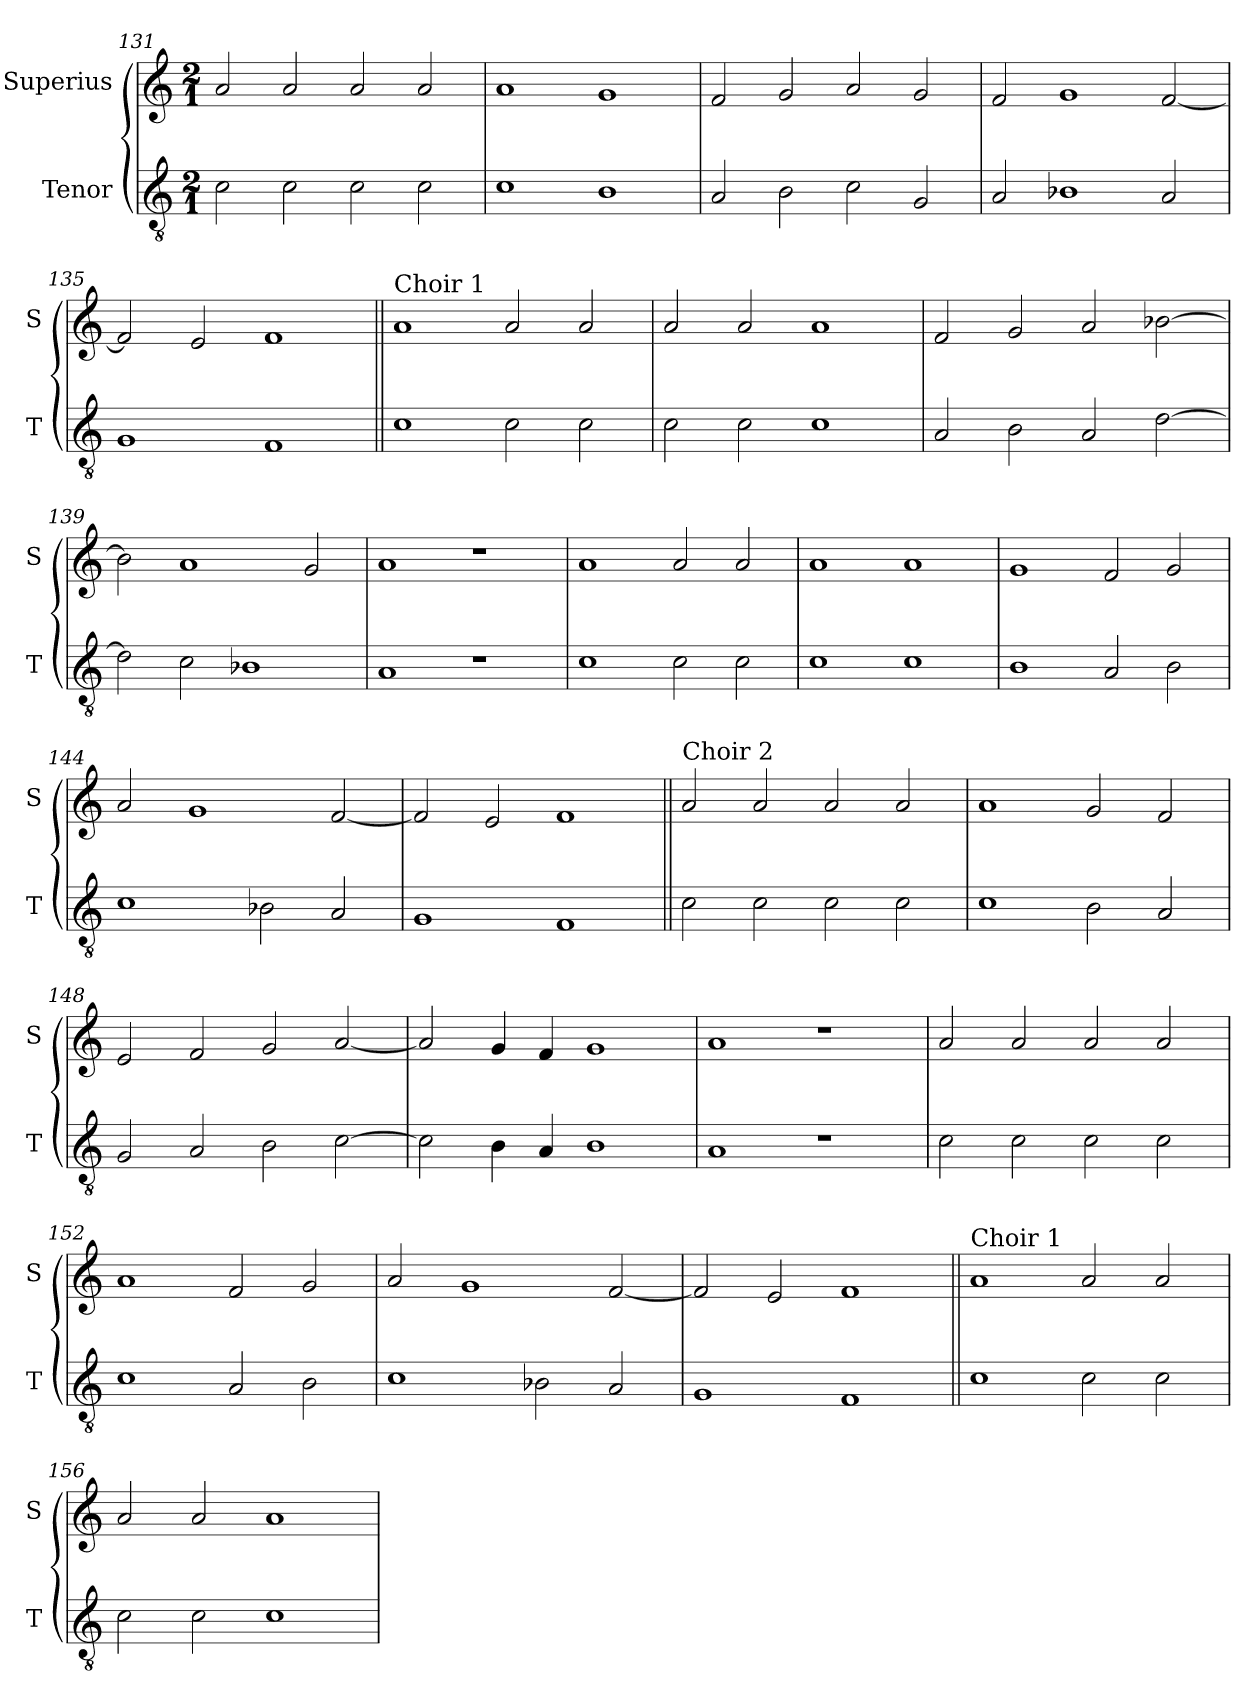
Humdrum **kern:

**kern	**kern
*part2	*part1
*staff2	*staff1
*I"Tenor	*I"Superius
*I'T	*I'S
*clefGv2	*clefG2
*k[]	*k[]
*M2/1	*M2/1
=131	=131
2c\	2a/
2c\	2a/
2c\	2a/
2c\	2a/
=132	=132
1c	1a
1B	1g
=133	=133
2A/	2f/
2B\	2g/
2c\	2a/
2G/	2g/
=134	=134
2A/	2f/
1B-X	1g
2A/	[2f/
=135	=135
1G	2f/]
.	2e/
1F	1f
=136||	=136||
!	!LO:TX:a:t=Choir 1
1c	1a
2c\	2a/
2c\	2a/
=137	=137
2c\	2a/
2c\	2a/
1c	1a
=138	=138
2A/	2f/
2B\	2g/
2A/	2a/
[2d\	[2b-X\
=139	=139
2d\]	2b-\]
2c\	1a
1B-X	.
.	2g/
=140	=140
1A	1a
1r	1r
=141	=141
1c	1a
2c\	2a/
2c\	2a/
=142	=142
1c	1a
1c	1a
=143	=143
1B	1g
2A/	2f/
2B\	2g/
=144	=144
1c	2a/
.	1g
2B-X\	.
2A/	[2f/
=145	=145
1G	2f/]
.	2e/
1F	1f
=146||	=146||
!	!LO:TX:a:t=Choir 2
2c\	2a/
2c\	2a/
2c\	2a/
2c\	2a/
=147	=147
1c	1a
2B\	2g/
2A/	2f/
=148	=148
2G/	2e/
2A/	2f/
2B\	2g/
[2c\	[2a/
=149	=149
2c\]	2a/]
4B\	4g/
4A/	4f/
1B	1g
=150	=150
1A	1a
1r	1r
=151	=151
2c\	2a/
2c\	2a/
2c\	2a/
2c\	2a/
=152	=152
1c	1a
2A/	2f/
2B\	2g/
=153	=153
1c	2a/
.	1g
2B-X\	.
2A/	[2f/
=154	=154
1G	2f/]
.	2e/
1F	1f
=155||	=155||
!	!LO:TX:a:t=Choir 1
1c	1a
2c\	2a/
2c\	2a/
=156	=156
2c\	2a/
2c\	2a/
1c	1a
=	=
*-	*-
